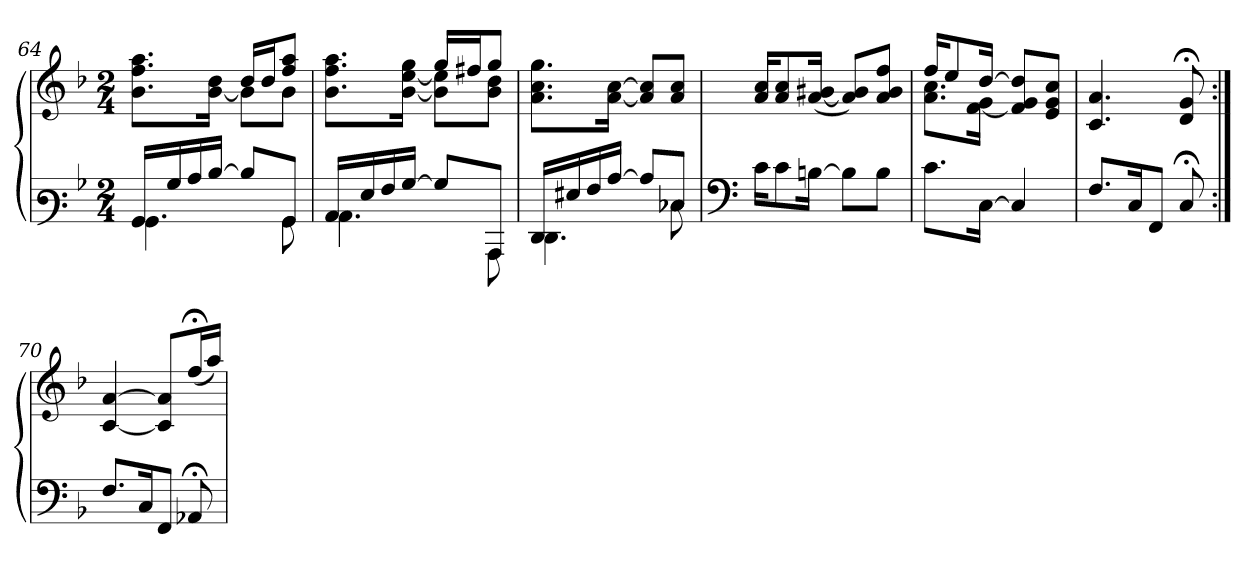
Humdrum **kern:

**kern	**kern
*part1	*part1
*staff2	*staff1
*clefF3	*clefG3
*k[b-]	*k[b-]
*M2/4	*M2/4
=64	=64
*^	*^
16BB-/LL	4.BB-\	4ryy	8.g\ 8.dd\ 8.ff\L
16B-/	.	.	.
16c/	.	.	.
[>16d/JJ	.	.	[<16g\ 16b-\Jk
8d/L]	.	16b-/LL	8g\L]
.	.	16b-/J	.
8BB-/J	8BB-\	8dd/ 8ff/J	8g\J
=65	=65	=65	=65
16C/LL	4.C\	4ryy	8.g\ 8.dd\ 8.ff\L
16G/	.	.	.
16A/	.	.	.
[>16B-/JJ	.	.	[<16g\ [<16cc\ 16ee\Jk
8B-/L]	.	16ee/LL	8g\] 8cc\]L
.	.	16dd#X/J	.
8CC/J	8CC\	8ee/J	8g\ 8b-\J
*	*	*v	*v
=66	=66	=66
16FF/LL	4.FF\	8.f\ 8.a\ 8.ee\L
16G#X/	.	.
16A/	.	.
[>16c/JJ	.	[<16f\ [>16a\Jk
8c/L]	.	8f/] 8a/]L
8E-X/J	8E-X\	8f/ 8a/J
*v	*v	*
!!LO:LB:g=z
=67	=67
*clefF4	*
16c\KL	16f/ 16a/KL
8c\	8f/ 8a/
[>16Bn\Jk	(>[<16f/ 16g#X/Jk
8B\L]	8f/] 8g#/L)
8B\J	8f/ 8g#/ 8dd/J
=68	=68
*	*^
8.c\L	16dd/KL	8.f\ 8.a\L
.	8cc/	.
[<16C\Jk	[>16b-/Jk	[<16d\ 16e\Jk
4C/]	8d/] 8e/ 8b-/]L	4ryy
.	8c/ 8e/ 8a/J	.
*	*v	*v
=69	=69
8.F/L	4.A/ 4.f/
16C/k	.
8FF/J	.
8C;</	8B-/;< 8e/;<
=70:|!	=70:|!
8.F/L	[<4A/ [>4f/
16C/k	.
8FF/J	8A/] 8f/]L
8AA-X;</	(<16dd;</L
.	16ff/JJ)
=!|	=!|
*-	*-
